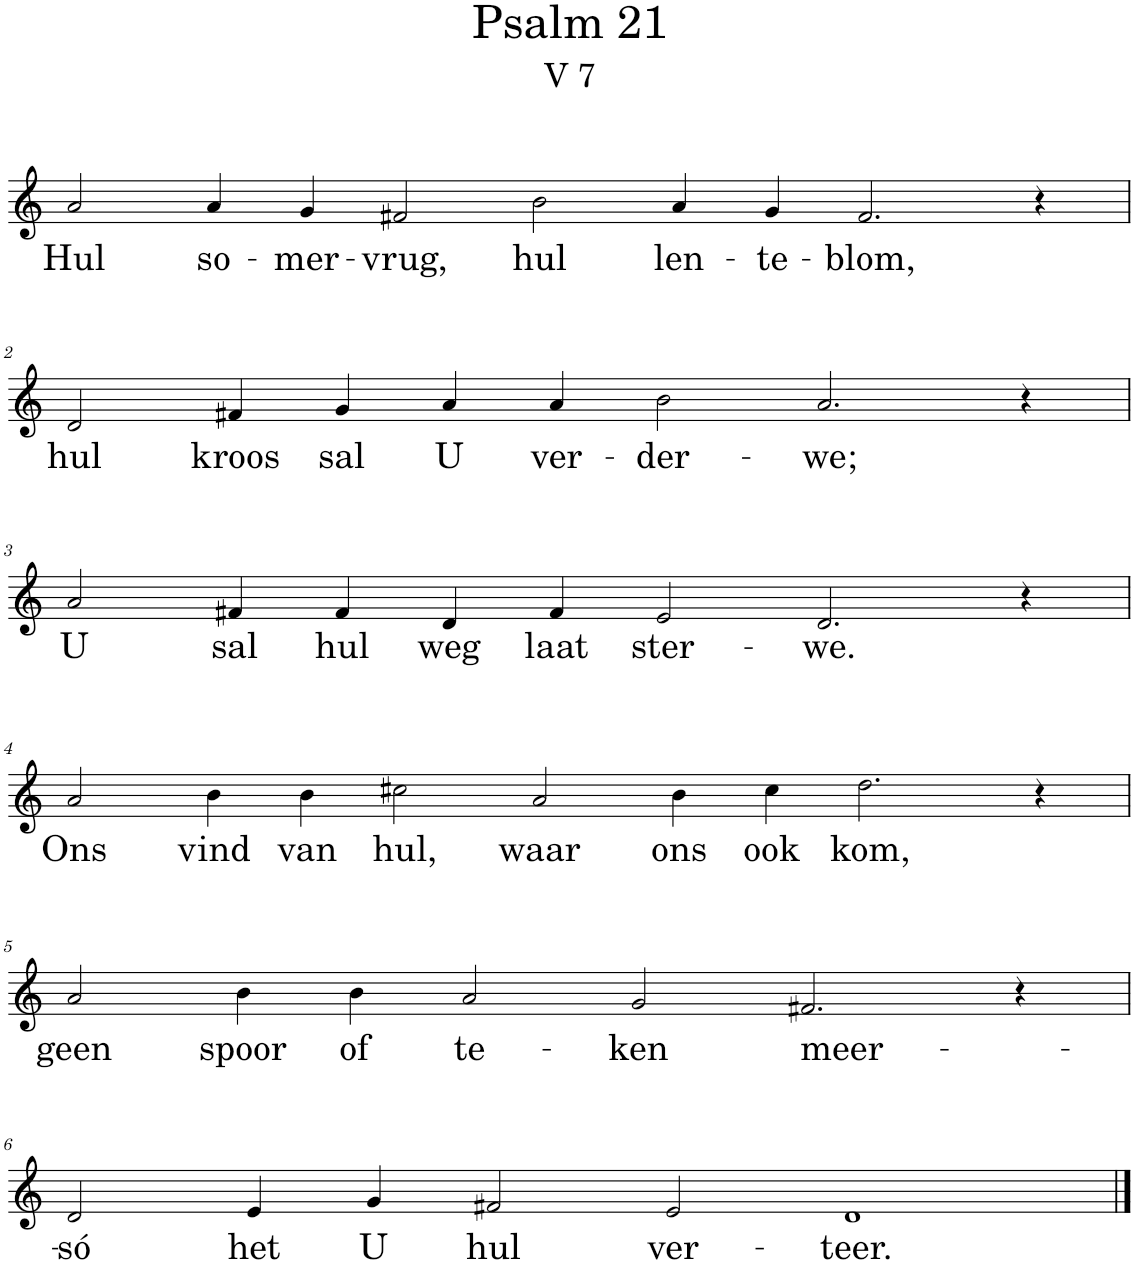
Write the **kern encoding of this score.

**kern	**text
*part1	*part1
*staff1	*staff1
*I"Pipe Organ	*
*I'Org.	*
*clefG2	*
*k[]	*
*M14/4	*
=1	=1
!	!LO:LY:b
2a/	Hul
!	!LO:LY:b
4a/	so-
!	!LO:LY:b
4g/	-mer-
!	!LO:LY:b
2f#X/	-vrug,
!	!LO:LY:b
2b\	hul
!	!LO:LY:b
4a/	len-
!	!LO:LY:b
4g/	-te-
!	!LO:LY:b
2.f#/	-blom,
4r	.
!!LO:LB:g=z
=2	=2
*M12/4	*
!	!LO:LY:b
2d/	hul
!	!LO:LY:b
4f#X/	kroos
!	!LO:LY:b
4g/	sal
!	!LO:LY:b
4a/	U
!	!LO:LY:b
4a/	ver-
!	!LO:LY:b
2b\	-der-
!	!LO:LY:b
2.a/	-we;
4r	.
!!LO:LB:g=z
=3	=3
!	!LO:LY:b
2a/	U
!	!LO:LY:b
4f#X/	sal
!	!LO:LY:b
4f#/	hul
!	!LO:LY:b
4d/	weg
!	!LO:LY:b
4f#/	laat
!	!LO:LY:b
2e/	ster-
!	!LO:LY:b
2.d/	-we.
4r	.
!!LO:LB:g=z
=4	=4
*M14/4	*
!	!LO:LY:b
2a/	Ons
!	!LO:LY:b
4b\	vind
!	!LO:LY:b
4b\	van
!	!LO:LY:b
2cc#X\	hul,
!	!LO:LY:b
2a/	waar
!	!LO:LY:b
4b\	ons
!	!LO:LY:b
4cc#\	ook
!	!LO:LY:b
2.dd\	kom,
4r	.
!!LO:LB:g=z
=5	=5
*M12/4	*
!	!LO:LY:b
2a/	geen
!	!LO:LY:b
4b\	spoor
!	!LO:LY:b
4b\	of
!	!LO:LY:b
2a/	te-
!	!LO:LY:b
2g/	-ken
!	!LO:LY:b
2.f#X/	meer-
4r	.
!!LO:LB:g=z
=6	=6
!	!LO:LY:b
2d/	-só
!	!LO:LY:b
4e/	het
!	!LO:LY:b
4g/	U
!	!LO:LY:b
2f#X/	hul
!	!LO:LY:b
2e/	ver-
!	!LO:LY:b
1d	-teer.
==	==
*-	*-
